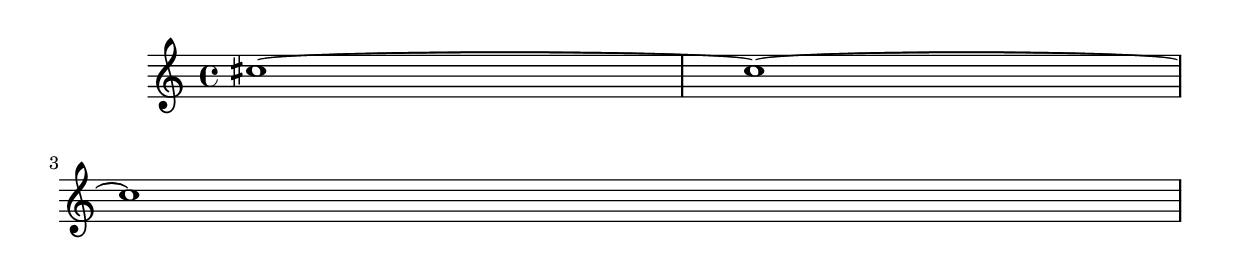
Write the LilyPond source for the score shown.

% Do not edit this file; it is automatically
% generated from Documentation/snippets/new
% This file is in the public domain.
%% Note: this file works from version 2.13.36
\version "2.13.36"
\header {
%% Translation of GIT committish: fa19277d20f8ab0397c560eb0e7b814bd804ecec

  texidoces = "
Aquí se muestra la manera de ocultar las alteraciones de las notas
ligadas al comienzo de un sistema nuevo.

"

  doctitlees = "Ocultar las alteraciones sobre notas ligadas al principio de un sistema nuevo"


%% Translation of GIT committish: 31097723b2b816696ad61696630a80ff17a39557
  texidocfr = "Cet exemple illustre comment, lorsqu'une note affublée
  d'une altération accidentelle est prolongée, ne pas répéter cette
  altération après un saut de ligne.
"
  doctitlefr = "Non répétition de l'altération après saut de ligne
  sur liaison de prolongation"


  lsrtags = "pitches"
  texidoc = "This shows how to hide accidentals on tied notes at the beginning of a
new system."
  doctitle = "Hiding accidentals on tied notes at the beginning of a new system"
} % begin verbatim


\relative c'' {
  \override Accidental #'hide-tied-accidental-after-break = ##t
  cis1~ cis~
  \break
  cis
}

